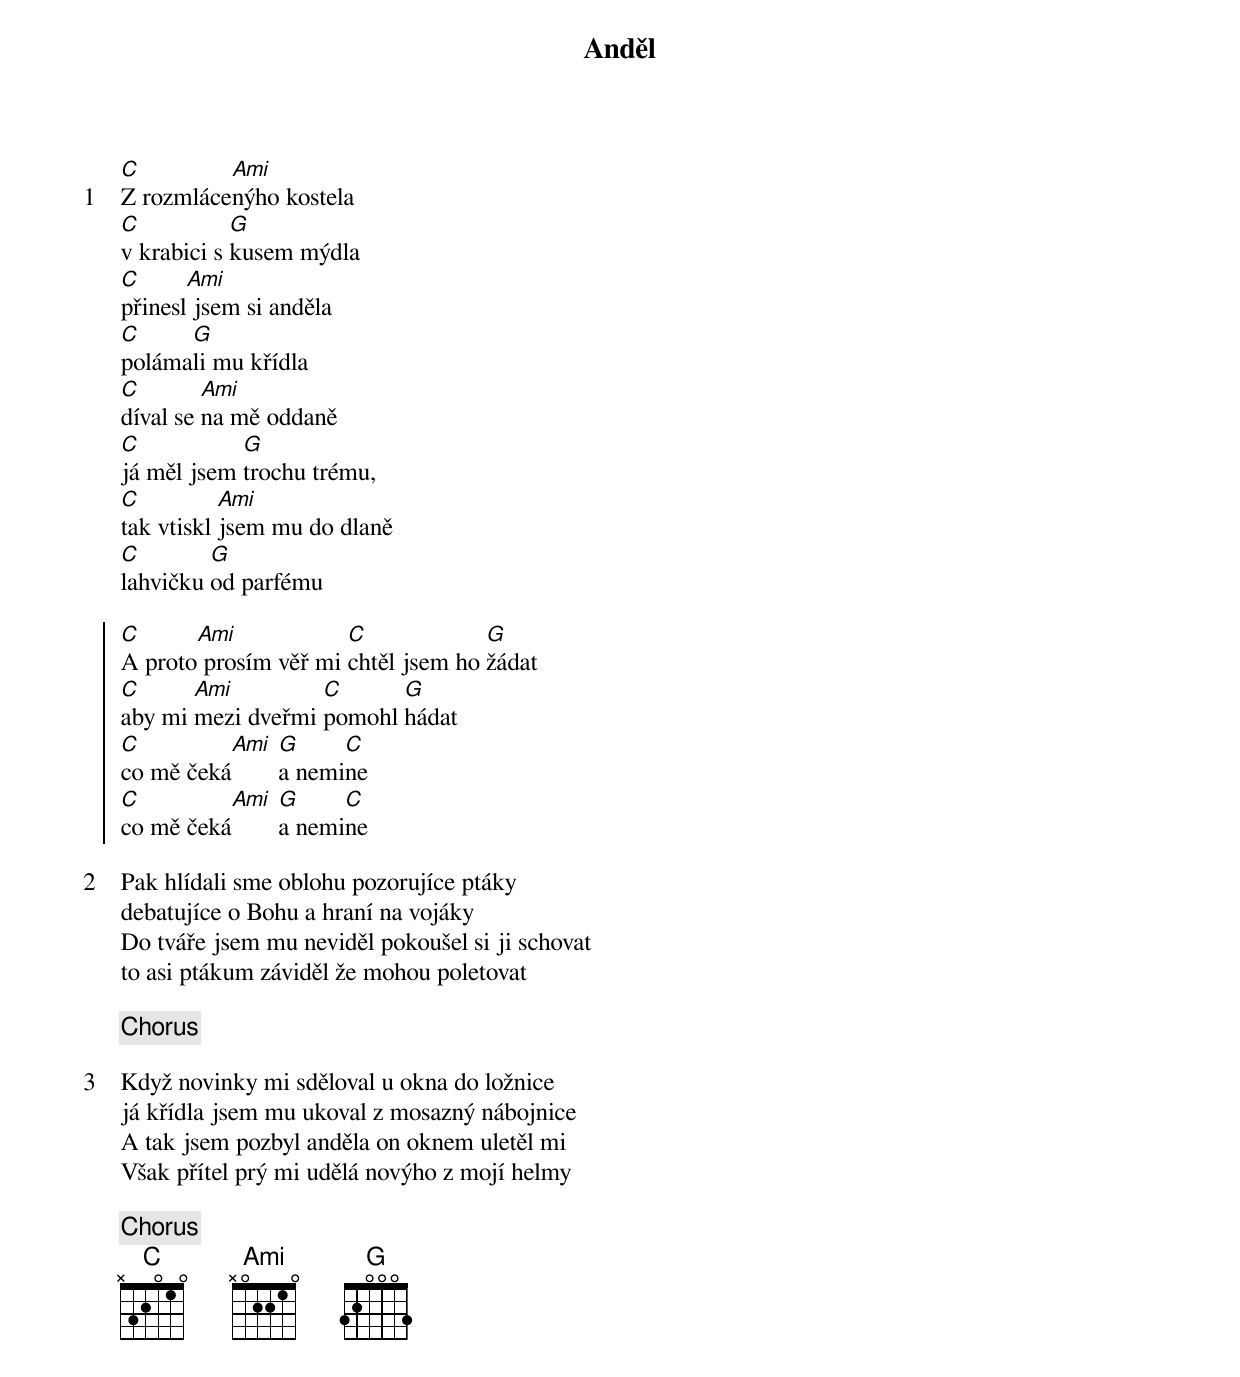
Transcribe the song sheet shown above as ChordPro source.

{title: Anděl}
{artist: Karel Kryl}

{start_of_verse: 1}
[C]Z rozmláce[Ami]nýho kostela
[C]v krabici s [G]kusem mýdla
[C]přinesl[Ami] jsem si anděla
[C]poláma[G]li mu křídla
[C]díval se [Ami]na mě oddaně
[C]já měl jsem [G]trochu trému,
[C]tak vtiskl [Ami]jsem mu do dlaně
[C]lahvičku [G]od parfému
{end_of_verse}

{start_of_chorus}
[C]A proto[Ami] prosím věř mi [C]chtěl jsem ho [G]žádat
[C]aby mi [Ami]mezi dveřmi [C]pomohl [G]hádat
[C]co mě čeká[Ami] [G]a nemi[C]ne
[C]co mě čeká[Ami] [G]a nemi[C]ne
{end_of_chorus}

{start_of_verse: 2}
Pak hlídali sme oblohu pozorujíce ptáky
debatujíce o Bohu a hraní na vojáky
Do tváře jsem mu neviděl pokoušel si ji schovat
to asi ptákum záviděl že mohou poletovat
{end_of_verse}

{chorus}

{start_of_verse: 3}
Když novinky mi sděloval u okna do ložnice
já křídla jsem mu ukoval z mosazný nábojnice
A tak jsem pozbyl anděla on oknem uletěl mi
Však přítel prý mi udělá novýho z mojí helmy
{end_of_verse}

{chorus}
